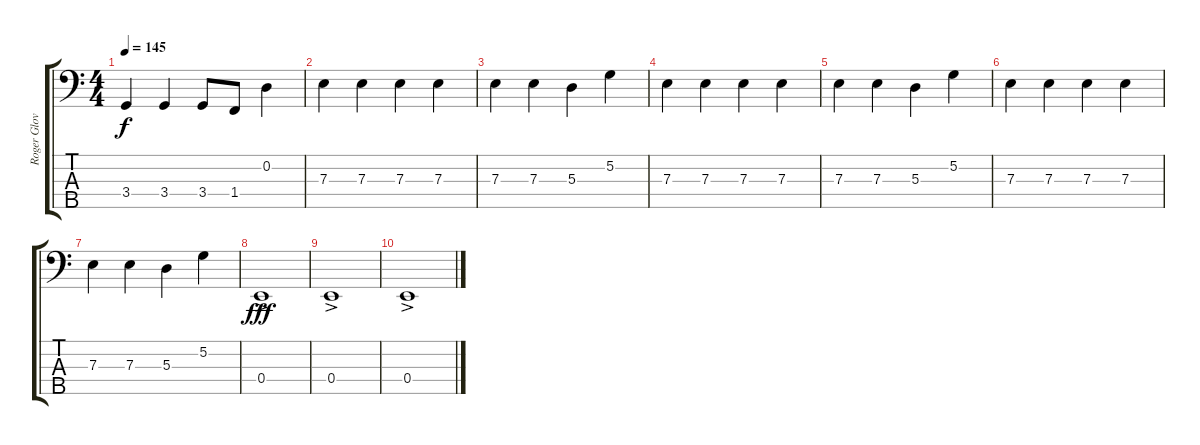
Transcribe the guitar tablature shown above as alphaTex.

\track ("Roger Glover" "Roger Glov") {instrument electricbassfinger}
\staff {score tabs}
\tuning (G2 D2 A1 E1 B0) {hide}
\ts (4 4)
\tempo 145
\clef f4
\ks c
3.4.4{dy f} 3.4.4 3.4.8 1.4.8 0.2.4 |
7.3.4 7.3.4 7.3.4 7.3.4 |
7.3.4 7.3.4 5.3.4 5.2.4 |
7.3.4 7.3.4 7.3.4 7.3.4 |
7.3.4 7.3.4 5.3.4 5.2.4 |
7.3.4 7.3.4 7.3.4 7.3.4 |
7.3.4 7.3.4 5.3.4 5.2.4 |
0.4{ac}.1{dy fff} |
0.4{ac}.1 |
0.4{ac}.1
